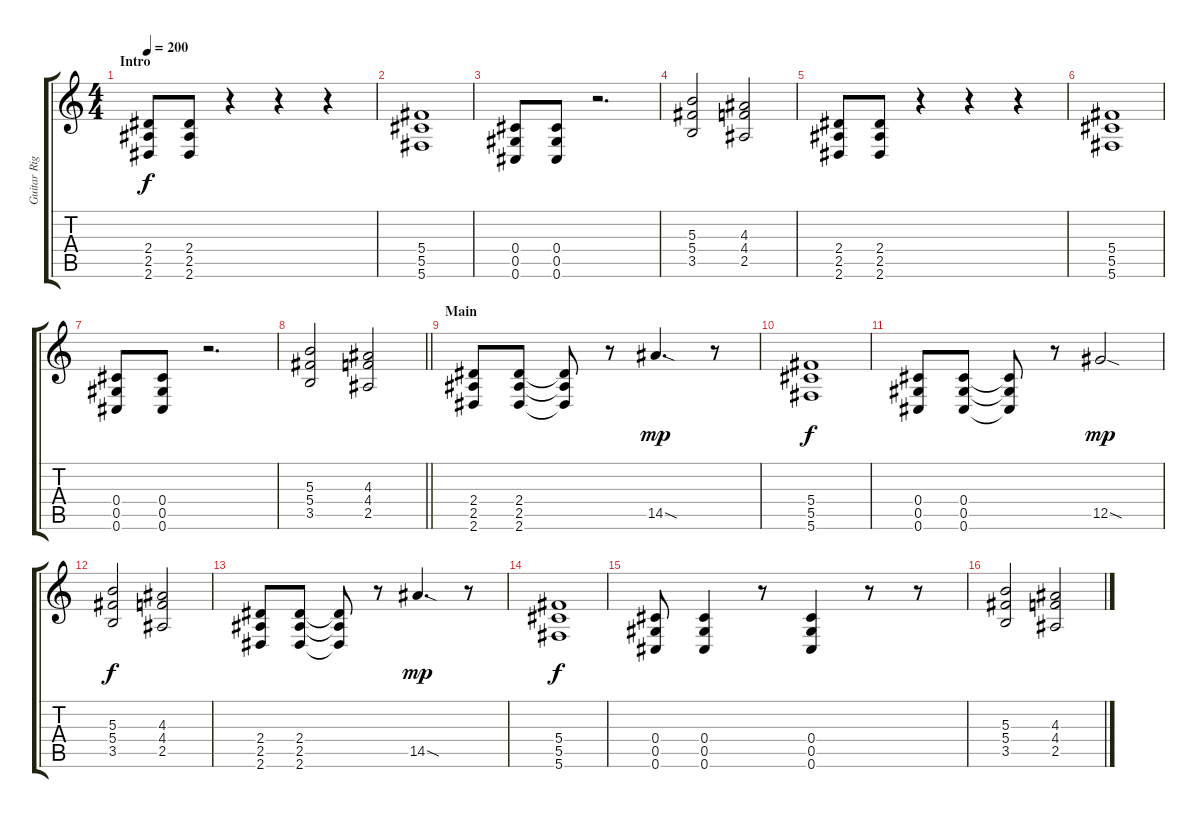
\track ("Guitar Right" "Guitar Rig") {instrument distortionguitar}
\staff {score tabs}
\tuning (Eb4 Bb3 Gb3 Db3 Ab2 Db2) {hide}
\ts (4 4)
\section ("" "Intro")
\tempo 200
\clef g2
\ks c
(2.4 2.5 2.6).8{dy f instrument distortionguitar} (2.4 2.5 2.6).8 r.4 r.4 r.4 |
(5.4 5.5 5.6).1 |
(0.4 0.5 0.6).8 (0.4 0.5 0.6).8 r.2{d} |
(5.3 5.4 3.5).2 (4.3 4.4 2.5).2 |
(2.4 2.5 2.6).8 (2.4 2.5 2.6).8 r.4 r.4 r.4 |
(5.4 5.5 5.6).1 |
(0.4 0.5 0.6).8 (0.4 0.5 0.6).8 r.2{d} |
\barLineRight lightlight
(5.3 5.4 3.5).2 (4.3 4.4 2.5).2 |
\section ("" "Main")
(2.4 2.5 2.6).8 (2.4 2.5 2.6).8 (2.4{t} 2.5{t} 2.6{t}).8 r.8 14.5{sod}.4{d dy mp} r.8 |
(5.4 5.5 5.6).1{dy f} |
(0.4 0.5 0.6).8 (0.4 0.5 0.6).8 (0.4{t} 0.5{t} 0.6{t}).8 r.8 12.5{sod}.2{dy mp} |
(5.3 5.4 3.5).2{dy f} (4.3 4.4 2.5).2 |
(2.4 2.5 2.6).8 (2.4 2.5 2.6).8 (2.4{t} 2.5{t} 2.6{t}).8 r.8 14.5{sod}.4{d dy mp} r.8 |
(5.4 5.5 5.6).1{dy f} |
(0.4 0.5 0.6).8 (0.4 0.5 0.6).4 r.8 (0.4 0.5 0.6).4 r.8 r.8 |
(5.3 5.4 3.5).2 (4.3 4.4 2.5).2
